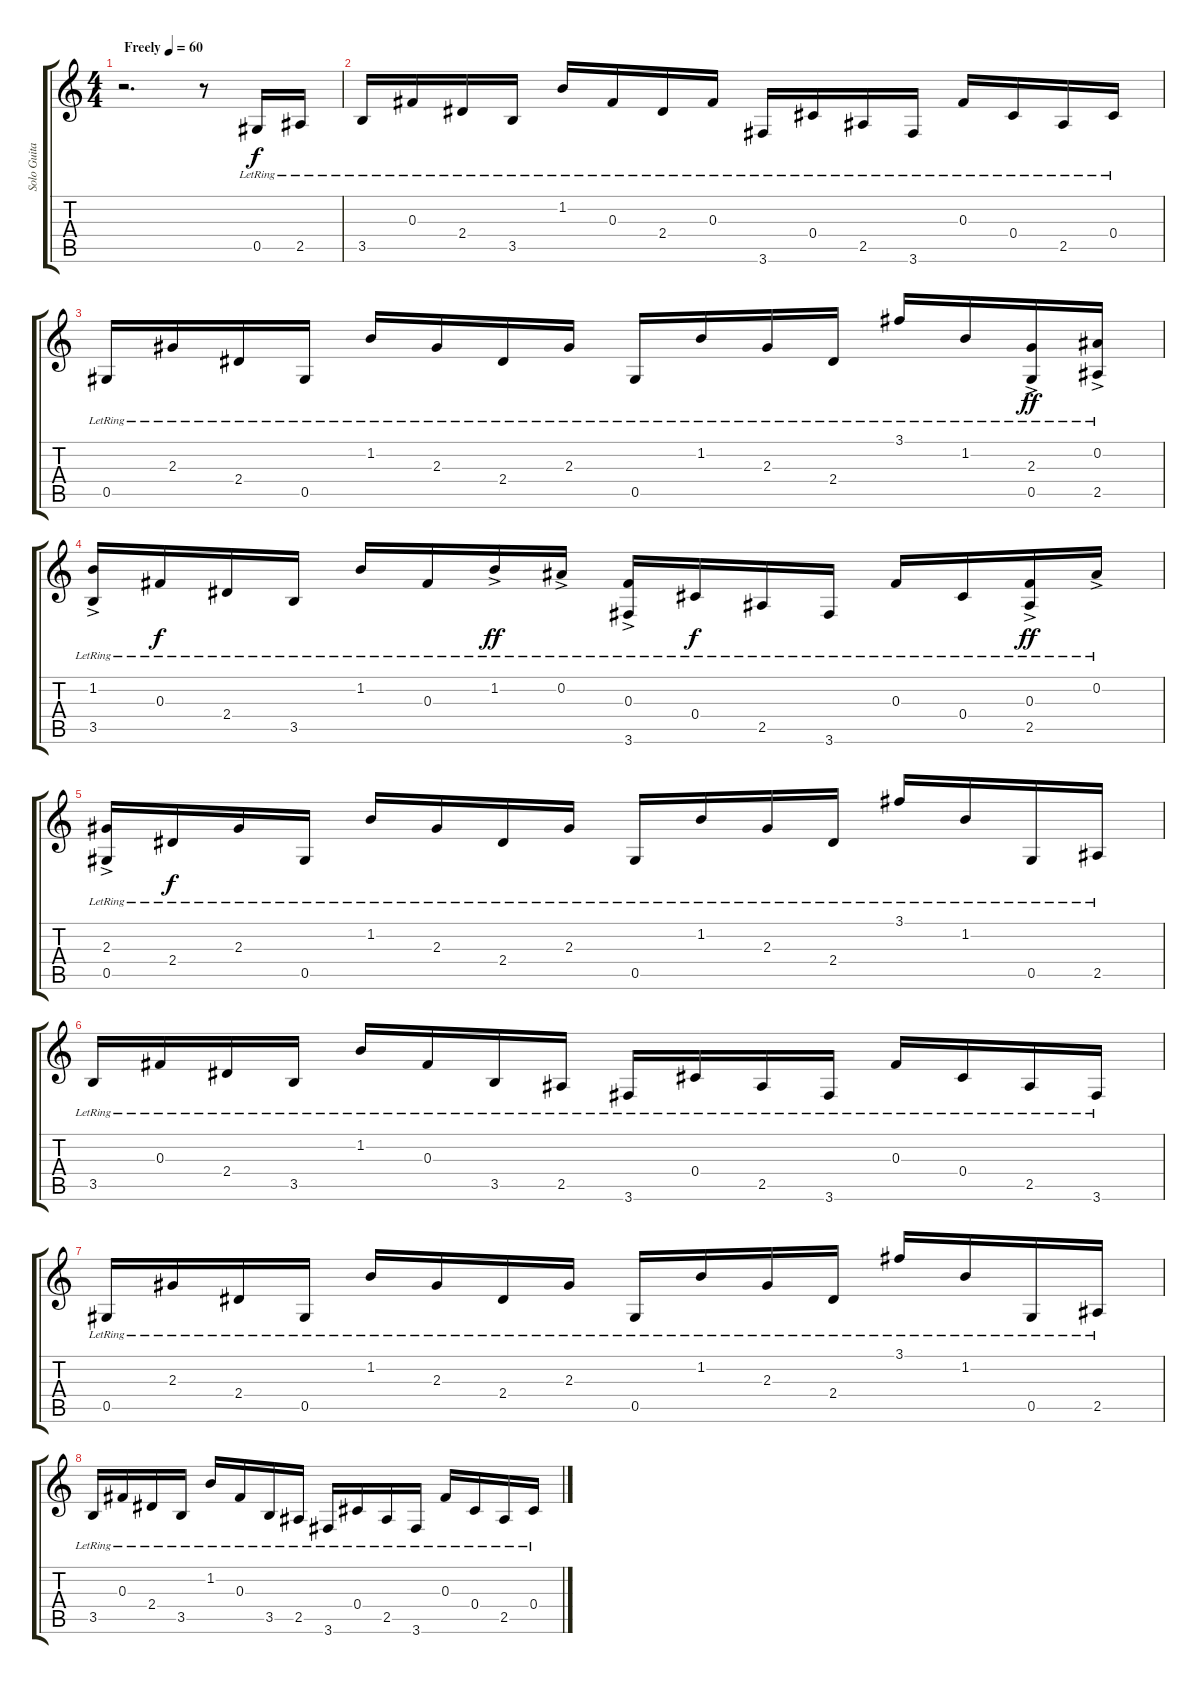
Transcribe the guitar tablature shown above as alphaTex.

\track ("Solo Guitar" "Solo Guita") {instrument acousticguitarnylon}
\staff {score tabs}
\tuning (Eb4 Bb3 Gb3 Db3 Ab2 Eb2) {hide}
\ts (4 4)
\tempo (60 "Freely")
\clef g2
\ks c
r.2{d dy f instrument acousticguitarnylon} r.8 0.5{lr}.16 2.5{lr}.16 |
3.5{lr}.16 0.3{lr}.16 2.4{lr}.16 3.5{lr}.16 1.2{lr}.16 0.3{lr}.16 2.4{lr}.16 0.3{lr}.16 3.6{lr}.16 0.4{lr}.16 2.5{lr}.16 3.6{lr}.16 0.3{lr}.16 0.4{lr}.16 2.5{lr}.16 0.4{lr}.16 |
0.5{lr}.16 2.3{lr}.16 2.4{lr}.16 0.5{lr}.16 1.2{lr}.16 2.3{lr}.16 2.4{lr}.16 2.3{lr}.16 0.5{lr}.16 1.2{lr}.16 2.3{lr}.16 2.4{lr}.16 3.1{lr}.16 1.2{lr}.16 (2.3{ac lr} 0.5{lr}).16{dy ff} (0.2{ac lr} 2.5{lr}).16 |
(1.2{ac lr} 3.5{lr}).16 0.3{lr}.16{dy f} 2.4{lr}.16 3.5{lr}.16 1.2{lr}.16 0.3{lr}.16 1.2{ac lr}.16{dy ff} 0.2{ac lr}.16 (0.3{ac lr} 3.6{lr}).16 0.4{lr}.16{dy f} 2.5{lr}.16 3.6{lr}.16 0.3{lr}.16 0.4{lr}.16 (0.3{ac lr} 2.5{lr}).16{dy ff} 0.2{ac lr}.16 |
(2.3{ac lr} 0.5{lr}).16 2.4{lr}.16{dy f} 2.3{lr}.16 0.5{lr}.16 1.2{lr}.16 2.3{lr}.16 2.4{lr}.16 2.3{lr}.16 0.5{lr}.16 1.2{lr}.16 2.3{lr}.16 2.4{lr}.16 3.1{lr}.16 1.2{lr}.16 0.5{lr}.16 2.5{lr}.16 |
3.5{lr}.16 0.3{lr}.16 2.4{lr}.16 3.5{lr}.16 1.2{lr}.16 0.3{lr}.16 3.5{lr}.16 2.5{lr}.16 3.6{lr}.16 0.4{lr}.16 2.5{lr}.16 3.6{lr}.16 0.3{lr}.16 0.4{lr}.16 2.5{lr}.16 3.6{lr}.16 |
0.5{lr}.16 2.3{lr}.16 2.4{lr}.16 0.5{lr}.16 1.2{lr}.16 2.3{lr}.16 2.4{lr}.16 2.3{lr}.16 0.5{lr}.16 1.2{lr}.16 2.3{lr}.16 2.4{lr}.16 3.1{lr}.16 1.2{lr}.16 0.5{lr}.16 2.5{lr}.16 |
3.5{lr}.16 0.3{lr}.16 2.4{lr}.16 3.5{lr}.16 1.2{lr}.16 0.3{lr}.16 3.5{lr}.16 2.5{lr}.16 3.6{lr}.16 0.4{lr}.16 2.5{lr}.16 3.6{lr}.16 0.3{lr}.16 0.4{lr}.16 2.5{lr}.16 0.4{lr}.16
